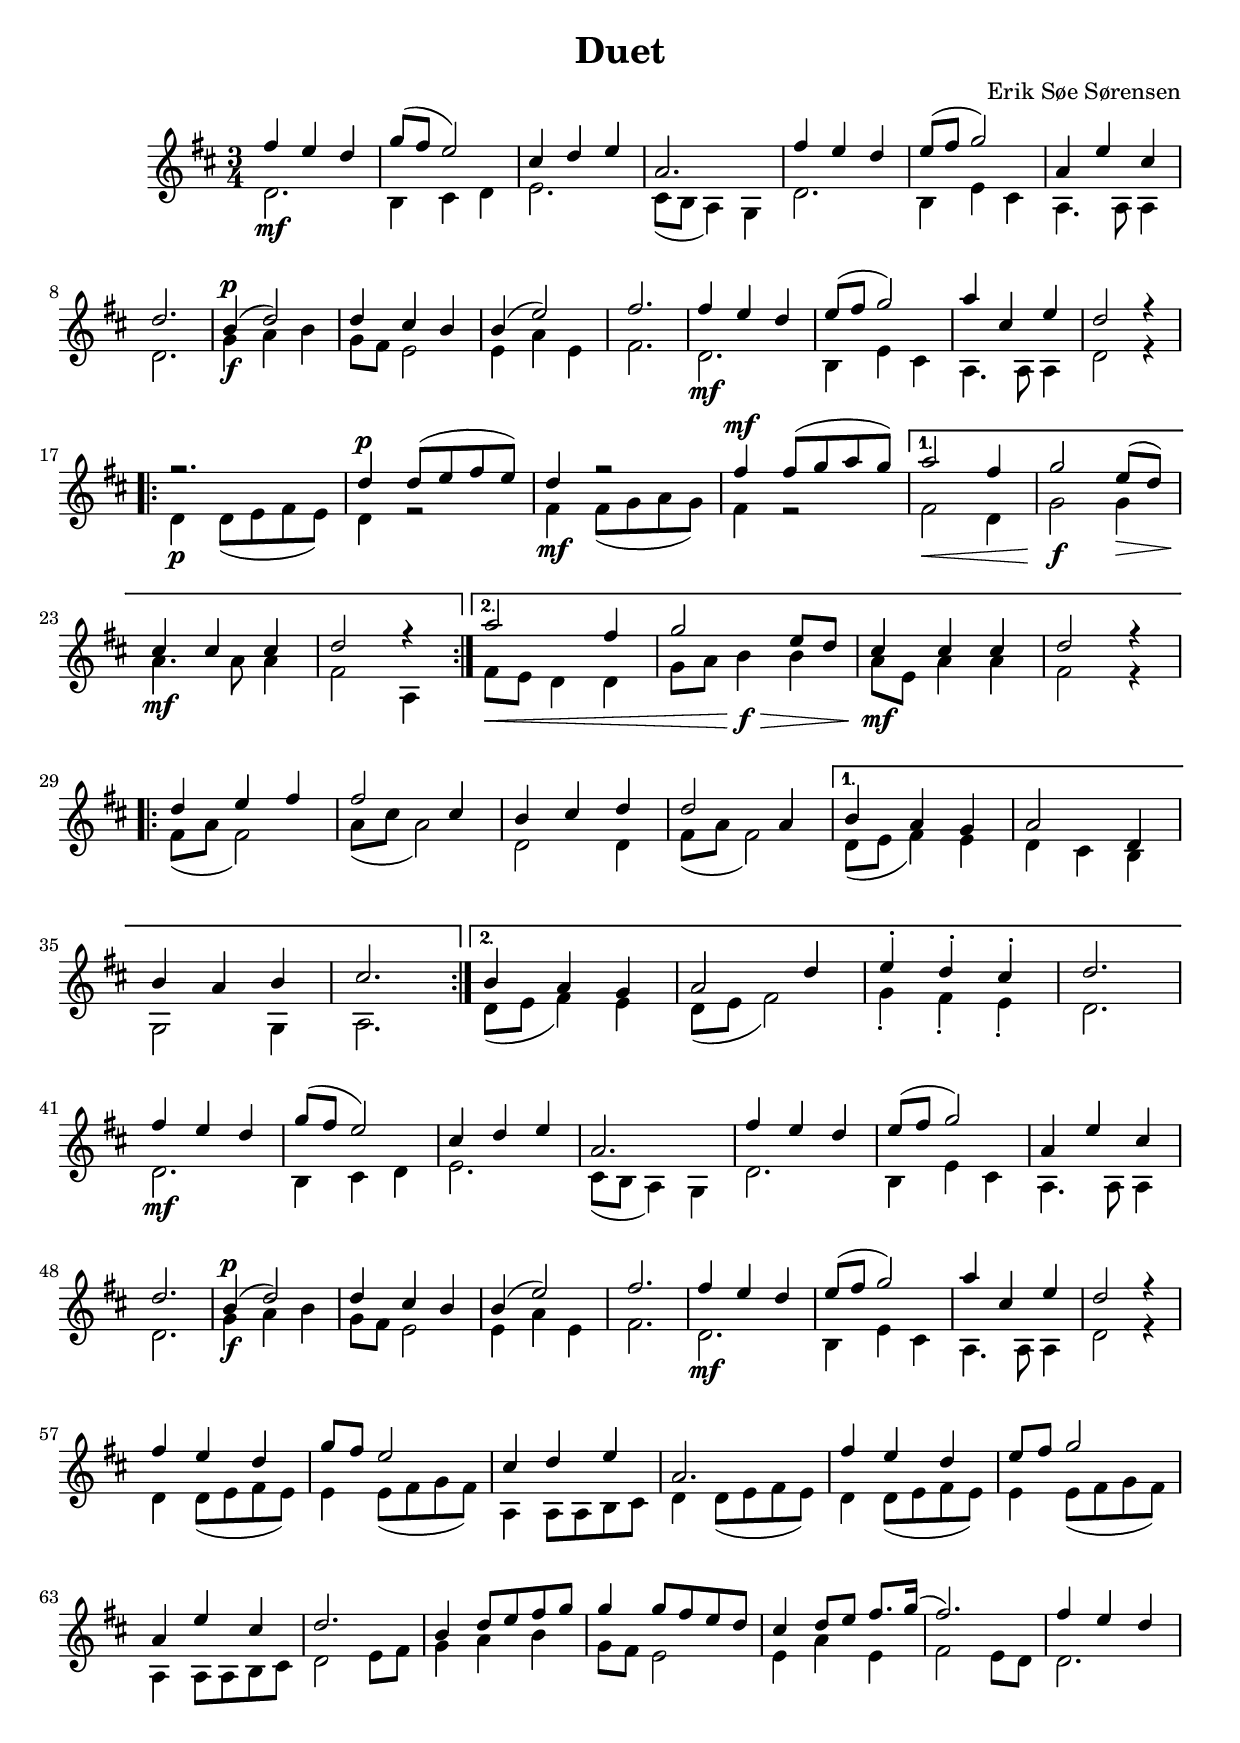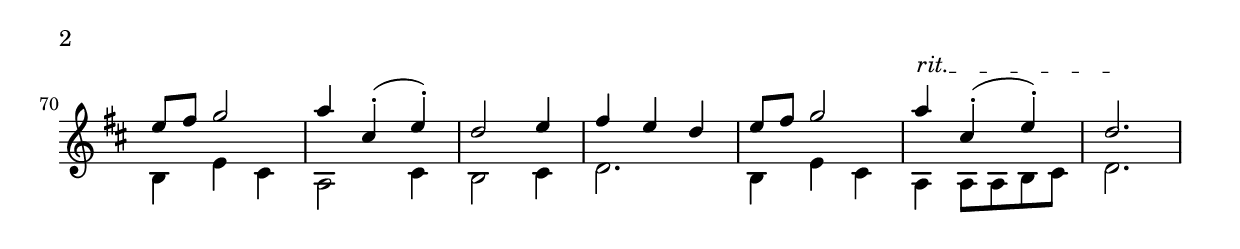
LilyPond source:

				% Komponeret 26/10-19
				% Erik Søe Sørensen

%% Mål: Duet, 2 violiner, 3/4 takt.
%\include "event-listener.ly"

\version "2.18.2"
\header {
  title = "Duet"
  composer = "Erik Søe Sørensen"
}

rit = { \override TextSpanner.bound-details.left.text = \markup { "rit." } }

PartOne = {
      %% "A"
      %% I ii V I
      <<
      	\context Voice = "Violin 1" \relative {|e'4\mf d c | f8( e d2)}
	\context Voice = "Violin 2" \relative {|c2. | a4 b c }
      >>
      <<
	\context Voice = "Violin 1" \relative {|b4 c d | g,2.}
	\context Voice = "Violin 2" \relative {|d2. | b8( a g4) f  }
      >>
      %% I ii V I
      <<
      	\context Voice = "Violin 1" \relative {|e'4 d c | d8( e f2)}
	\context Voice = "Violin 2" \relative {|c2. | a4 d b }
      >>
      <<
	\context Voice = "Violin 1" \relative {|g4 d' b | c2. }
	\context Voice = "Violin 2" \relative {|g,4. g8 g4 | c2. }
      >>

      %% "B"
      %% IV IV V vi(?)
      <<
      	\context Voice = "Violin 1" \relative {|a4^\p( c2) | c4 b a}
      	\context Voice = "Violin 2" \relative {|f4\f g a | f8 e d2}
      >>
      <<
       	\context Voice = "Violin 1" \relative {|a4( d2) | e2.}
       	\context Voice = "Violin 2" \relative {|d4 g d | e2.}
       >>

      %% "A"
      %% I ii V I
      <<
	\context Voice = "Violin 1" \relative {|e'4\mf d c | d8( e f2)}
	\context Voice = "Violin 2" \relative {|c2. | a4 d b }
      >>
      <<
	\context Voice = "Violin 1" \relative {|g'4 b, d | c2 r4 }
	\context Voice = "Violin 2" \relative {|g,4. g8 g4 | c2 r4 }
      >>
    }

PartTwo = {
  \repeat volta 2 {
      %% "C", rep.1
      %% I I I I
      <<
	\context Voice = "Violin 1" \relative {|r2. | c'4^\p c8( d e d)}
	\context Voice = "Violin 2" \relative {|c4_\p c8( d e d) | c4 r2 |}
      >>
      <<
	\context Voice = "Violin 1" \relative {|c'4 r2 | e4^\mf e8( f g f) }
	\context Voice = "Violin 2" \relative {|e4_\mf e8( f g f) | e4 r2}
      >>
    } \alternative {
      {%% I IV V I
      <<
	\context Voice = "Violin 1" \relative {|g'2 e4 | f2 d8( c8)}
	\context Voice = "Violin 2" \relative {|e2\<  c4 | f2\f f4\>|}
      >>
      <<
	\context Voice = "Violin 1" \relative {|b4 b b | c2 r4}  % Staccatto here?
	\context Voice = "Violin 2" \relative {|g4.\mf g8 g4 | e2 g,4}
      >>}

      {%% I IV V I
     <<
     	\context Voice = "Violin 1" \relative {|g'2 e4 | f2 d8 c8}
     	\context Voice = "Violin 2" \relative {|e8\< d8 c4 c4 | f8 g8 a4\f\> a4|}
     >>
     <<
     	\context Voice = "Violin 1" \relative {|b4 b b | c2 r4}
     	\context Voice = "Violin 2" \relative {|g8\mf d8 g4 g4 | e2 r4}
     >>}
      % <<
      % 	%\context Voice = "Violin 1" \relative {|g'4 g8 g8 f8 e8 | f4 f8 f d c}
      % 	\context Voice = "Violin 1" \relative {|g'4 g8 f8 e4 | f4 f8 d c4}
      % 	%\context Voice = "Violin 2" \relative {|c2 d8 e8| f2 f8 f8|}
      % 	\context Voice = "Violin 2" \relative {|c4. d8 c4| f2 f4|}
      % >>
      % <<
      % 	\context Voice = "Violin 1" \relative {|b4 b8 b8 b4 | c2.}
      % 	\context Voice = "Violin 2" \relative {|g4. d8 g4 | e2.}
      % >>}
      }
    }

PartThree = {
  \repeat volta 2 {
      %% "D"
      %% I ii vi I
      <<
	\context Voice = "Violin 1" \relative {|c'4 d e | e2 b4| a4 b c | c2 g4|}
	\context Voice = "Violin 2" \relative {|e8( g e2) | g8( b g2) | c,2 c4 | e8( g e2)|}
      >>
      } \alternative {
      %% vi I IV V
      <<
	\context Voice = "Violin 1" \relative {|a4 g f| g2 c,4 | a'4 g a | b2.}
	\context Voice = "Violin 2" \relative {|c8( d e4) d4 | c4 b a |f2 f4|g2.}
      >>

      %% I ii vi I
      % <<
      % 	\context Voice = "Violin 1" \relative {|c'4 d e | e2 b4| a4 b c | c2 g4|}
      % 	\context Voice = "Violin 2" \relative {|e8 g e2 | g8 b g2 | c,8 e c2 | e8 g e2|}
      % >>
      %% vi I IV V
      <<
	\context Voice = "Violin 1" \relative {|a4 g f| g2 c4| d4\staccato c\staccato b\staccato| c2.}
	\context Voice = "Violin 2" \relative {|c8( d e4) d4 | c8( d8 e2)|f4\staccato e\staccato d\staccato | c2. }
      >>
      }
    }

PartFourSynthesis = {
      %% "A"+"D" synthesis
      %% I I I I
      <<
     	\context Voice = "Violin 1" \relative {|e'4 d c|f8 e d2}
     	\context Voice = "Violin 2" \relative {|c4 c8( d e d) | d4 d8( e f e) |}
      >>
      <<
     	\context Voice = "Violin 1" \relative {|b4 c d | g,2.}
     	\context Voice = "Violin 2" \relative {|g,4 g8 g a b | c4 c8( d e d) |}
      >>
      %% I ii V I
      <<
      	\context Voice = "Violin 1" \relative {|e'4 d c | d8 e f2}
     	\context Voice = "Violin 2" \relative {|c4 c8( d e d) | d4 d8( e f e) |}
      >>
      <<
      	\context Voice = "Violin 1" \relative {|g4 d' b | c2. }
     	\context Voice = "Violin 2" \relative {|g,4 g8 g a b | c2 d8 e |}
      >>

      %% IV IV V vi(?)
      <<
      	\context Voice = "Violin 1" \relative {|a4 c8 d e f | f4 f8 e d c}
      	\context Voice = "Violin 2" \relative {|f4 g a | f8 e d2}
      >>
      <<
       	\context Voice = "Violin 1" \relative {|b4 c8 d e8. f16( | e2.)}
       	\context Voice = "Violin 2" \relative {|d4 g d | e2 d8 c}
       >>

      %% I ii V ii
      <<
      	\context Voice = "Violin 1" \relative {|e'4 d c | d8 e f2}
      	\context Voice = "Violin 2" \relative {|c2. | a4 d b }
      >>
      <<
      	\context Voice = "Violin 1" \relative {|g'4 b,\staccato( d\staccato) | c2 d4 }
      	\context Voice = "Violin 2" \relative {|g,2 b4 | a2 b4} % D.C
      >>
      %% Repetition, with PAC:
      %% I ii V I
      <<
      	\context Voice = "Violin 1" \relative {|e'4 d c | d8 e f2}
      	\context Voice = "Violin 2" \relative {|c2. | a4 d b }
      >>
      <<
      	\context Voice = "Violin 1" \relative {|g'4 b,\staccato( d\staccato) | c2.}
%      	\context Voice = "Violin 2" \relative {|g,2 b4 | c2.} % Replaced with decoration
      	\context Voice = "Violin 2" \relative {\rit
					       |g,4\startTextSpan g8 g a b | c2.\stopTextSpan |}
      >>
  }
musik = \transpose c d' {
    \time 3/4
    \key c \major
    {
      <<
	%% Create voices:
	\context Voice = "Violin 1" {\voiceOne}
	\context Voice = "Violin 2" {\voiceTwo}
      >>

      \PartOne
      \break
      \PartTwo
      \break
      \PartThree
      \break
      \PartOne
      \break
      \PartFourSynthesis

}
  }
\score {
  \musik
  \layout { }
  }
%showLastLength = R1*48
\score {
  \new Staff \with {midiInstrument = #"violin"} {
    \unfoldRepeats \musik
  }
  \midi {
    midiInstrument = violin
    \tempo 4 = 120
  }
}
